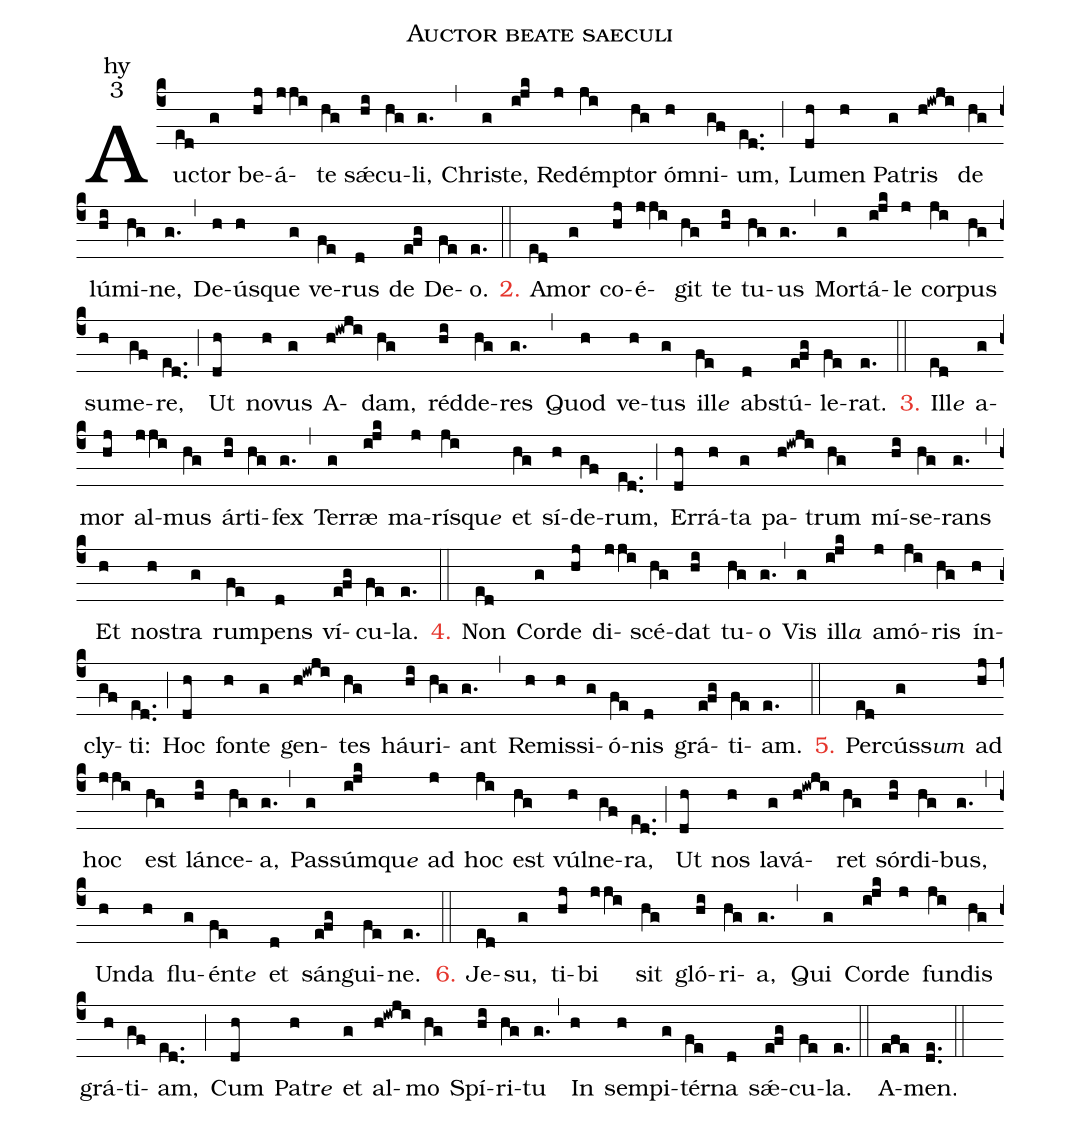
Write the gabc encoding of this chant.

name:Auctor beate saeculi;
office-part:hy;
mode:3;
%%
(c4) Au(ed)ctor(g) be(hj)á(jji)te(hg) sǽ(hi)cu(hg)li,(g.) (,)
Chri(g)ste,(i!jk) Re(j)dém(ji)ptor(hg) ó(h)mni(gf)um,(ed..) (;)
Lu(dh)men(h) Pa(g)tris(h!iwji) de(hg) lú(hi)mi(hg)ne,(g.) (,)
De(h)ús(h)que(g) ve(fe)rus(d) de(e!fg) De(fe)o.(e.) (::)

<c>2.</c> A(ed)mor(g) co(hj)é(jji)git(hg) te(hi) tu(hg)us(g.) (,)
Mor(g)tá(i!jk)le(j) cor(ji)pus(hg) su(h)me(gf)re,(ed..) (;)
Ut(dh) no(h)vus(g) A(h!iwji)dam,(hg) réd(hi)de(hg)res(g.) (,)
Quod(h) ve(h)tus(g) ill<e>e</e>(fe) ab(d)stú(e!fg)le(fe)rat.(e.) (::)

<c>3.</c> Ill<e>e</e>(ed) a(g)mor(hj) al(jji)mus(hg) ár(hi)ti(hg)fex(g.) (,)
Ter(g)ræ(i!jk) ma(j)rísqu<e>e</e>(ji) et(hg) sí(h)de(gf)rum,(ed..) (;)
Er(dh)rá(h)ta(g) pa(h!iwji)trum(hg) mí(hi)se(hg)rans(g.) (,)
Et(h) nos(h)tra(g) rum(fe)pens(d) ví(e!fg)cu(fe)la.(e.) (::)

<c>4.</c> Non(ed) Cor(g)de(hj) di(jji)scé(hg)dat(hi) tu(hg)o(g.) (,)
Vis(g) ill<e>a</e>(i!jk) a(j)mó(ji)ris(hg) ín(h)cly(gf)ti:(ed..) (;)
Hoc(dh) fon(h)te(g) gen(h!iwji)tes(hg) háu(hi)ri(hg)ant(g.) (,)
Re(h)mis(h)si(g)ó(fe)nis(d) grá(e!fg)ti(fe)am.(e.) (::)

<c>5.</c> Per(ed)cúss<e>um</e>(g) ad(hj) hoc(jji) est(hg) lán(hi)ce(hg)a,(g.) (,)
Pas(g)súmqu<e>e</e>(i!jk) ad(j) hoc(ji) est(hg) vúl(h)ne(gf)ra,(ed..) (;)
Ut(dh) nos(h) la(g)vá(h!iwji)ret(hg) sór(hi)di(hg)bus,(g.) (,)
Un(h)da(h) flu(g)ént<e>e</e>(fe) et(d) sán(e!fg)gui(fe)ne.(e.) (::)

<c>6.</c> Je(ed)su,(g) ti(hj)bi(jji) sit(hg) gló(hi)ri(hg)a,(g.) (,)
Qui(g) Cor(i!jk)de(j) fun(ji)dis(hg) grá(h)ti(gf)am,(ed..) (;)
Cum(dh) Patr<e>e</e>(h) et(g) al(h!iwji)mo(hg) Spí(hi)ri(hg)tu(g.) (,)
In(h) sem(h)pi(g)tér(fe)na(d) sǽ(e!fg)cu(fe)la.(e.) (::)

A(efe)men.(de..) (::)
